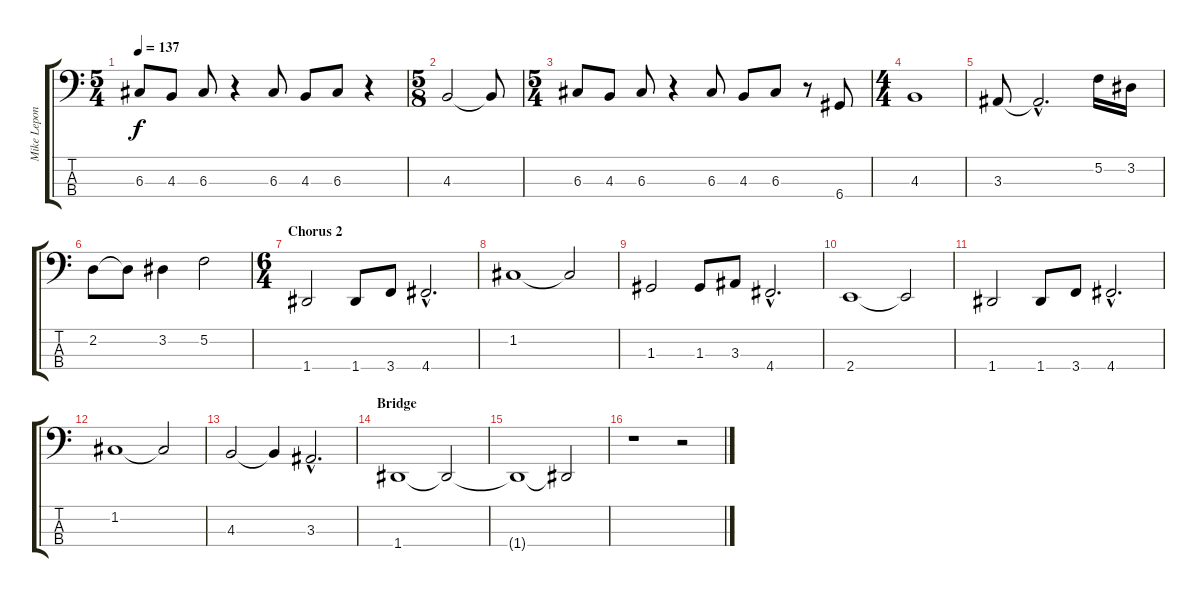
\track ("Mike Lepond" "Mike Lepon") {instrument electricbassfinger}
\staff {score tabs}
\tuning (F2 C2 G1 D1) {hide}
\ts (5 4)
\tempo 137
\clef f4
\ks c
6.3.8{dy f} 4.3.8 6.3.8 r.4 6.3.8 4.3.8 6.3.8 r.4 |
\ts (5 8)
4.3.2 4.3{t}.8 |
\ts (5 4)
6.3.8 4.3.8 6.3.8 r.4 6.3.8 4.3.8 6.3.8 r.8 6.4.8 |
\ts (4 4)
4.3.1 |
3.3.8 3.3{hac t}.2{d} 5.2.16 3.2.16 |
2.2.8 2.2{t}.8 3.2.4 5.2.2 |
\ts (6 4)
\section ("" "Chorus 2")
1.4.2 1.4.8 3.4.8 4.4{hac}.2{d} |
1.2.1 1.2{t}.2 |
1.3.2 1.3.8 3.3.8 4.4{hac}.2{d} |
2.4.1 2.4{t}.2 |
1.4.2 1.4.8 3.4.8 4.4{hac}.2{d} |
1.2.1 1.2{t}.2 |
4.3.2 4.3{t}.4 3.3{hac}.2{d} |
\section ("" "Bridge")
1.4.1 1.4{t}.2 |
1.4{t}.1 1.4{t}.2 |
r.1 r.2
